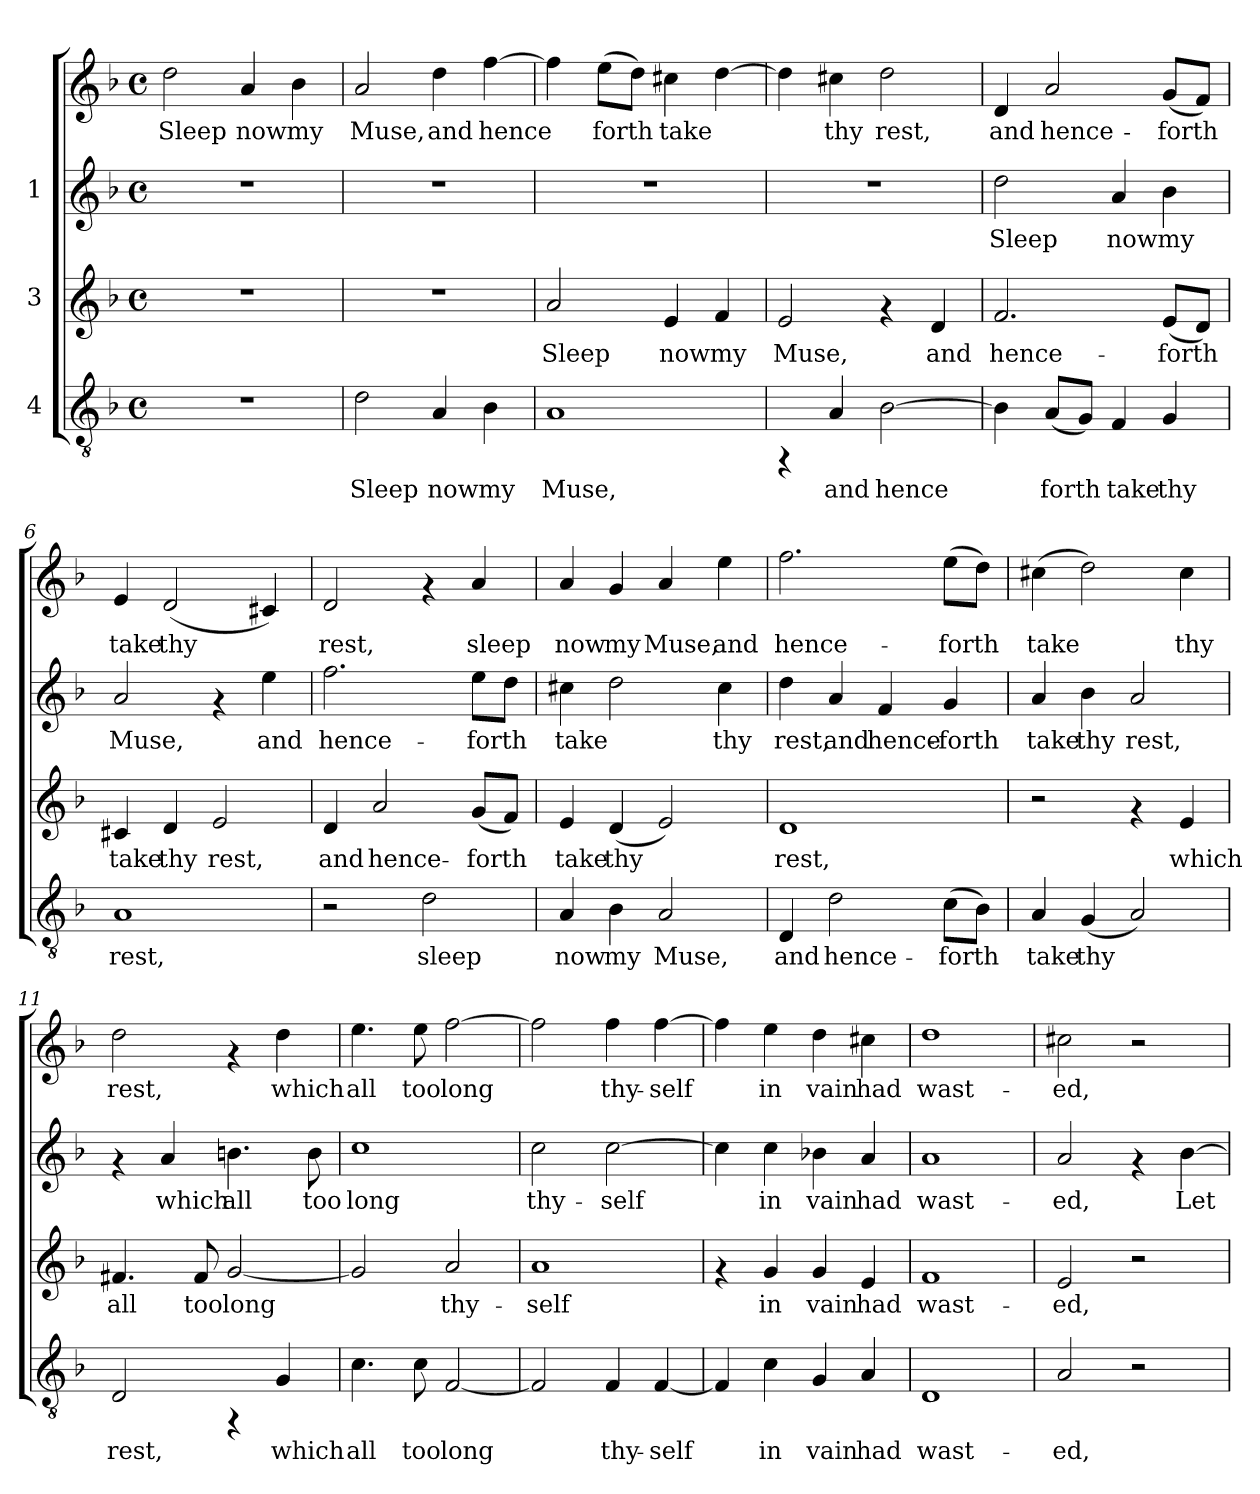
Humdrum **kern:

**kern	**text	**kern	**text	**kern	**text	**kern	**text
*part3	*part3	*part2	*part2	*part1	*part1	*part1	*part1
*staff4	*staff4	*staff3	*staff3	*staff2	*staff2	*staff1	*staff1
*I"4	*	*I"3	*	*I"1	*	*	*
!!LO:PB:g=z
*stria5	*	*stria5	*	*stria5	*	*stria5	*
*clefGv2	*	*clefG2	*	*clefG2	*	*clefG2	*
*k[b-]	*	*k[b-]	*	*k[b-]	*	*k[b-]	*
*F:	*	*F:	*	*F:	*	*F:	*
*M4/4	*	*M4/4	*	*M4/4	*	*M4/4	*
*met(c)	*	*met(c)	*	*met(c)	*	*met(c)	*
*MM132	*	*MM132	*	*MM132	*	*MM132	*
=1	=1	=1	=1	=1	=1	=1	=1
!	!	!	!	!	!	!	!LO:LY:b:cj
1r	.	1r	.	1r	.	2dd\	Sleep
!	!	!	!	!	!	!	!LO:LY:b:cj
.	.	.	.	.	.	4a/	now
!	!	!	!	!	!	!	!LO:LY:b:cj
.	.	.	.	.	.	4b-\	my
=2	=2	=2	=2	=2	=2	=2	=2
!	!LO:LY:b:cj	!	!	!	!	!	!LO:LY:b:cj
2d\	Sleep	1r	.	1r	.	2a/	Muse,
!	!LO:LY:b:cj	!	!	!	!	!	!LO:LY:b:cj
4A/	now	.	.	.	.	4dd\	and
!	!LO:LY:b:cj	!	!	!	!	!	!LO:LY:b:cj
4B-\	my	.	.	.	.	[>4ff\	hence-
=3	=3	=3	=3	=3	=3	=3	=3
!	!LO:LY:b:cj	!	!LO:LY:b:cj	!	!	!	!LO:LY:b:cj
1A	Muse,	2a/	Sleep	1r	.	4ff\]	-
!	!	!	!	!	!	!	!LO:LY:b:cj
.	.	.	.	.	.	(>8ee\L	forth
!	!	!	!	!	!	!	!LO:LY:b:cj
.	.	.	.	.	.	8dd\J)	.
!	!	!	!LO:LY:b:cj	!	!	!	!LO:LY:b:cj
.	.	4e/	now	.	.	4cc#X\	take
!	!	!	!LO:LY:b:cj	!	!	!	!LO:LY:b:cj
.	.	4f/	my	.	.	[>4dd\	.
=4	=4	=4	=4	=4	=4	=4	=4
!	!	!	!LO:LY:b:cj	!	!	!	!LO:LY:b:cj
4rFF	.	2e/	Muse,	1r	.	4dd\]	.
!	!LO:LY:b:cj	!	!	!	!	!	!LO:LY:b:cj
4A/	and	.	.	.	.	4cc#X\	thy
!	!LO:LY:b:cj	!	!	!	!	!	!LO:LY:b:cj
[>2B-\	hence-	4rf	.	.	.	2dd\	rest,
!	!	!	!LO:LY:b:cj	!	!	!	!
.	.	4d/	and	.	.	.	.
!!LO:LB:g=z
=5	=5	=5	=5	=5	=5	=5	=5
!	!LO:LY:b:cj	!	!LO:LY:b:cj	!	!LO:LY:b:cj	!	!LO:LY:b:cj
4B-\]	-	2.f/	hence-	2dd\	Sleep	4d/	and
!	!LO:LY:b:cj	!	!	!	!	!	!LO:LY:b:cj
(<8A/L	forth	.	.	.	.	2a/	hence-
!	!LO:LY:b:cj	!	!	!	!	!	!
8G/J)	.	.	.	.	.	.	.
!	!LO:LY:b:cj	!	!	!	!LO:LY:b:cj	!	!
4F/	take	.	.	4a/	now	.	.
!	!LO:LY:b:cj	!	!LO:LY:b:cj	!	!LO:LY:b:cj	!	!LO:LY:b:cj
4G/	thy	(<8e/L	-forth	4b-\	my	(<8g/L	-forth
!	!	!	!LO:LY:b:cj	!	!	!	!LO:LY:b:cj
.	.	8d/J)	.	.	.	8f/J)	.
=6	=6	=6	=6	=6	=6	=6	=6
!	!LO:LY:b:cj	!	!LO:LY:b:cj	!	!LO:LY:b:cj	!	!LO:LY:b:cj
1A	rest,	4c#X/	take	2a/	Muse,	4e/	take
!	!	!	!LO:LY:b:cj	!	!	!	!LO:LY:b:cj
.	.	4d/	thy	.	.	(<2d/	thy
!	!	!	!LO:LY:b:cj	!	!	!	!
.	.	2e/	rest,	4rf	.	.	.
!	!	!	!	!	!LO:LY:b:cj	!	!LO:LY:b:cj
.	.	.	.	4ee\	and	4c#X/)	.
=7	=7	=7	=7	=7	=7	=7	=7
!	!	!	!LO:LY:b:cj	!	!LO:LY:b:cj	!	!LO:LY:b:cj
2r	.	4d/	and	2.ff\	hence-	2d/	rest,
!	!	!	!LO:LY:b:cj	!	!	!	!
.	.	2a/	hence-	.	.	.	.
!	!LO:LY:b:cj	!	!	!	!	!	!
2d\	sleep	.	.	.	.	4rf	.
!	!	!	!LO:LY:b:cj	!	!LO:LY:b:cj	!	!LO:LY:b:cj
.	.	(<8g/L	-forth	8ee\L	-forth	4a/	sleep
!	!	!	!LO:LY:b:cj	!	!LO:LY:b:cj	!	!
.	.	8f/J)	.	8dd\J	.	.	.
=8	=8	=8	=8	=8	=8	=8	=8
!	!LO:LY:b:cj	!	!LO:LY:b:cj	!	!LO:LY:b:cj	!	!LO:LY:b:cj
4A/	now	4e/	take	4cc#X\	take	4a/	now
!	!LO:LY:b:cj	!	!LO:LY:b:cj	!	!LO:LY:b:cj	!	!LO:LY:b:cj
4B-\	my	(<4d/	thy	2dd\	.	4g/	my
!	!LO:LY:b:cj	!	!LO:LY:b:cj	!	!	!	!LO:LY:b:cj
2A/	Muse,	2e/)	.	.	.	4a/	Muse,
!	!	!	!	!	!LO:LY:b:cj	!	!LO:LY:b:cj
.	.	.	.	4cc#\	thy	4ee\	and
!!LO:LB:g=z
=9	=9	=9	=9	=9	=9	=9	=9
!	!LO:LY:b:cj	!	!LO:LY:b:cj	!	!LO:LY:b:cj	!	!LO:LY:b:cj
4D/	and	1d	rest,	4dd\	rest,	2.ff\	hence-
!	!LO:LY:b:cj	!	!	!	!LO:LY:b:cj	!	!
2d\	hence-	.	.	4a/	and	.	.
!	!	!	!	!	!LO:LY:b:cj	!	!
.	.	.	.	4f/	hence-	.	.
!	!LO:LY:b:cj	!	!	!	!LO:LY:b:cj	!	!LO:LY:b:cj
(>8c\L	-forth	.	.	4g/	-forth	(>8ee\L	-forth
!	!LO:LY:b:cj	!	!	!	!	!	!LO:LY:b:cj
8B-\J)	.	.	.	.	.	8dd\J)	.
=10	=10	=10	=10	=10	=10	=10	=10
!	!LO:LY:b:cj	!	!	!	!LO:LY:b:cj	!	!LO:LY:b:cj
4A/	take	2r	.	4a/	take	(>4cc#X\	take
!	!LO:LY:b:cj	!	!	!	!LO:LY:b:cj	!	!LO:LY:b:cj
(<4G/	thy	.	.	4b-\	thy	2dd\)	.
!	!LO:LY:b:cj	!	!	!	!LO:LY:b:cj	!	!
2A/)	.	4rf	.	2a/	rest,	.	.
!	!	!	!LO:LY:b:cj	!	!	!	!LO:LY:b:cj
.	.	4e/	which	.	.	4cc#\	thy
=11	=11	=11	=11	=11	=11	=11	=11
!	!LO:LY:b:cj	!	!LO:LY:b:cj	!	!	!	!LO:LY:b:cj
2D/	rest,	4.f#X/	all	4rf	.	2dd\	rest,
!	!	!	!	!	!LO:LY:b:cj	!	!
.	.	.	.	4a/	which	.	.
!	!	!	!LO:LY:b:cj	!	!	!	!
.	.	8f#/	too	.	.	.	.
!	!	!	!LO:LY:b:cj	!	!LO:LY:b:cj	!	!
4rFF	.	[<2g/	long	4.bn\	all	4rf	.
!	!LO:LY:b:cj	!	!	!	!	!	!LO:LY:b:cj
4G/	which	.	.	.	.	4dd\	which
!	!	!	!	!	!LO:LY:b:cj	!	!
.	.	.	.	8b\	too	.	.
=12	=12	=12	=12	=12	=12	=12	=12
!	!LO:LY:b:cj	!	!LO:LY:b:cj	!	!LO:LY:b:cj	!	!LO:LY:b:cj
4.c\	all	2g/]	.	1cc	long	4.ee\	all
!	!LO:LY:b:cj	!	!	!	!	!	!LO:LY:b:cj
8c\	too	.	.	.	.	8ee\	too
!	!LO:LY:b:cj	!	!LO:LY:b:cj	!	!	!	!LO:LY:b:cj
[<2F/	long	2a/	thy-	.	.	[>2ff\	long
=13	=13	=13	=13	=13	=13	=13	=13
!	!LO:LY:b:cj	!	!LO:LY:b:cj	!	!LO:LY:b:cj	!	!LO:LY:b:cj
2F/]	.	1a	-self	2cc\	thy-	2ff\]	.
!	!LO:LY:b:cj	!	!	!	!LO:LY:b:cj	!	!LO:LY:b:cj
4F/	thy-	.	.	[>2cc\	-self	4ff\	thy-
!	!LO:LY:b:cj	!	!	!	!	!	!LO:LY:b:cj
[<4F/	-self	.	.	.	.	[>4ff\	-self
!!LO:PB:g=z
=14	=14	=14	=14	=14	=14	=14	=14
!	!LO:LY:b:cj	!	!	!	!LO:LY:b:cj	!	!LO:LY:b:cj
4F/]	.	4rf	.	4cc\]	.	4ff\]	.
!	!LO:LY:b:cj	!	!LO:LY:b:cj	!	!LO:LY:b:cj	!	!LO:LY:b:cj
4c\	in	4g/	in	4cc\	in	4ee\	in
!	!LO:LY:b:cj	!	!LO:LY:b:cj	!	!LO:LY:b:cj	!	!LO:LY:b:cj
4G/	vain	4g/	vain	4b-X\	vain	4dd\	vain
!	!LO:LY:b:cj	!	!LO:LY:b:cj	!	!LO:LY:b:cj	!	!LO:LY:b:cj
4A/	had	4e/	had	4a/	had	4cc#X\	had
=15	=15	=15	=15	=15	=15	=15	=15
!	!LO:LY:b:cj	!	!LO:LY:b:cj	!	!LO:LY:b:cj	!	!LO:LY:b:cj
1D	wast-	1f	wast-	1a	-wast-	1dd	wast-
=16	=16	=16	=16	=16	=16	=16	=16
!	!LO:LY:b:cj	!	!LO:LY:b:cj	!	!LO:LY:b:cj	!	!LO:LY:b:cj
2A/	-ed,	2e/	-ed,	2a/	ed,	2cc#X\	-ed,
2r	.	2r	.	4rf	.	2r	.
!	!	!	!	!	!LO:LY:b:cj	!	!
.	.	.	.	[>4b-\	Let	.	.
=	=	=	=	=	=	=	=
*-	*-	*-	*-	*-	*-	*-	*-
